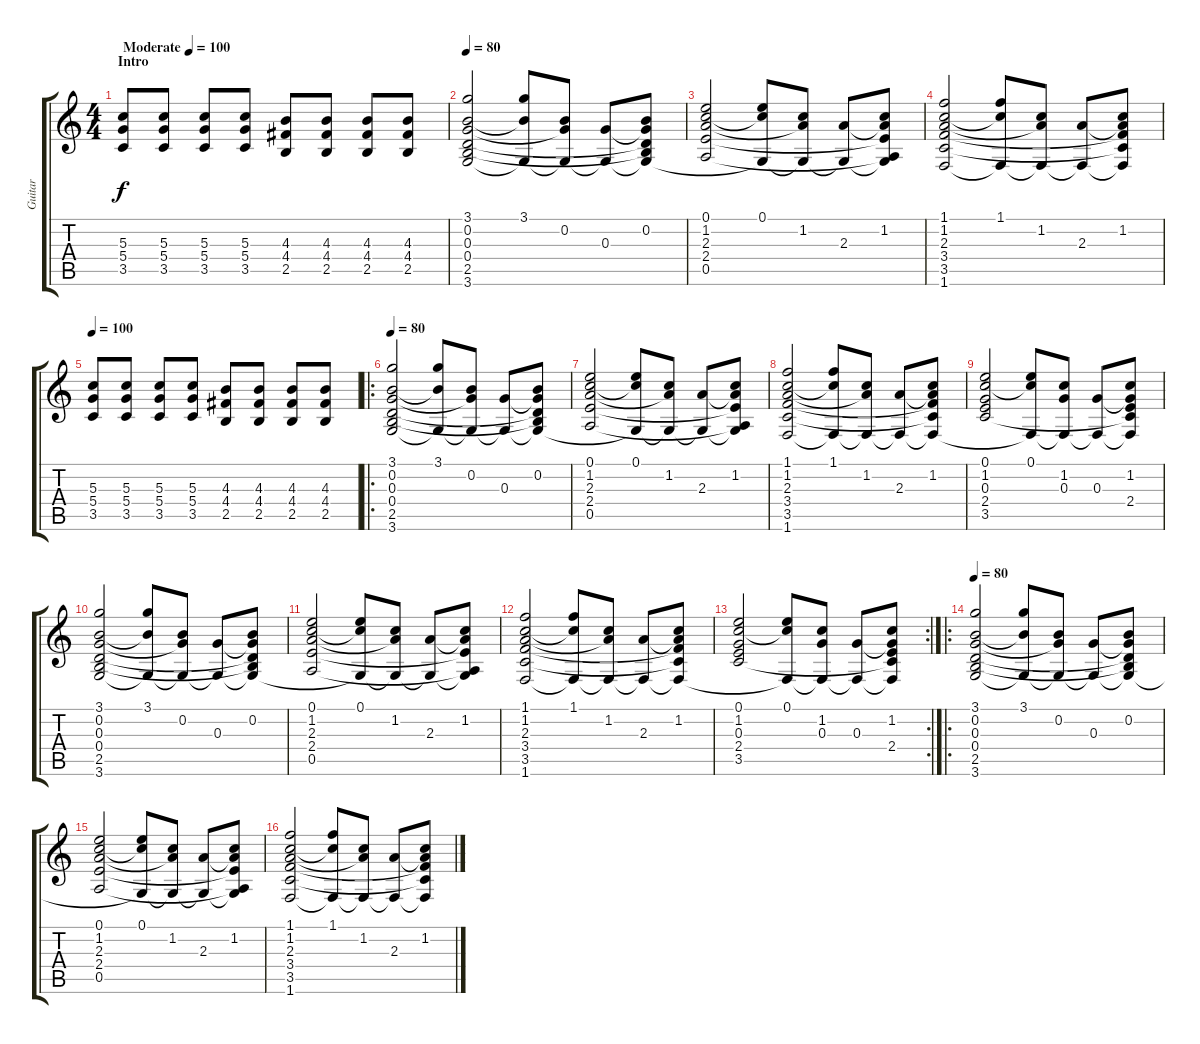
\track ("Guitar" "Guitar") {instrument distortionguitar}
\staff {score tabs}
\tuning (E4 B3 G3 D3 A2 E2) {hide}
\ts (4 4)
\section ("" "Intro")
\tempo (100 "Moderate")
\clef g2
\ks c
(5.3 5.4 3.5).8{dy f instrument distortionguitar} (5.3 5.4 3.5).8 (5.3 5.4 3.5).8 (5.3 5.4 3.5).8 (4.3 4.4 2.5).8 (4.3 4.4 2.5).8 (4.3 4.4 2.5).8 (4.3 4.4 2.5).8 |
\tempo 80
(3.1 0.2 0.3 0.4 2.5 3.6).2{instrument electricguitarclean} (3.1 0.2{t} 3.6{t}).8 (0.2 0.3{t} 3.6{t}).8 (0.3 3.6{t}).8 (0.2 0.3{t} 0.4{t} 2.5{t} 3.6{t}).8 |
(0.1 1.2 2.3 2.4 0.5).2{instrument electricguitarclean} (0.1 1.2{t} 3.6{t}).8 (1.2 2.3{t} 3.6{t}).8 (2.3 3.6{t}).8 (1.2 2.3{t} 2.4{t} 0.5{t} 3.6{t}).8 |
(1.1 1.2 2.3 3.4 3.5 1.6).2{instrument electricguitarclean} (1.1 1.2{t} 1.6{t}).8 (1.2 2.3{t} 1.6{t}).8 (2.3 1.6{t}).8 (1.2 2.3{t} 3.4{t} 3.5{t} 1.6{t}).8 |
\tempo 100
(5.3 5.4 3.5).8{instrument distortionguitar} (5.3 5.4 3.5).8 (5.3 5.4 3.5).8 (5.3 5.4 3.5).8 (4.3 4.4 2.5).8 (4.3 4.4 2.5).8 (4.3 4.4 2.5).8 (4.3 4.4 2.5).8 |
\ro
\tempo 80
(3.1 0.2 0.3 0.4 2.5 3.6).2{instrument electricguitarclean} (3.1 0.2{t} 3.6{t}).8 (0.2 0.3{t} 3.6{t}).8 (0.3 3.6{t}).8 (0.2 0.3{t} 0.4{t} 2.5{t} 3.6{t}).8 |
(0.1 1.2 2.3 2.4 0.5).2{instrument electricguitarclean} (0.1 1.2{t} 3.6{t}).8 (1.2 2.3{t} 3.6{t}).8 (2.3 3.6{t}).8 (1.2 2.3{t} 2.4{t} 0.5{t} 3.6{t}).8 |
(1.1 1.2 2.3 3.4 3.5 1.6).2{instrument electricguitarclean} (1.1 1.2{t} 1.6{t}).8 (1.2 2.3{t} 1.6{t}).8 (2.3 1.6{t}).8 (1.2 2.3{t} 3.4{t} 3.5{t} 1.6{t}).8 |
(0.1 1.2 0.3 2.4 3.5).2{instrument electricguitarclean} (0.1 1.2{t} 1.6{t}).8 (1.2 0.3 1.6{t}).8 (0.3 1.6{t}).8 (1.2 0.3{t} 2.4 3.5{t} 1.6{t}).8 |
(3.1 0.2 0.3 0.4 2.5 3.6).2{instrument electricguitarclean} (3.1 0.2{t} 3.6{t}).8 (0.2 0.3{t} 3.6{t}).8 (0.3 3.6{t}).8 (0.2 0.3{t} 0.4{t} 2.5{t} 3.6{t}).8 |
(0.1 1.2 2.3 2.4 0.5).2{instrument electricguitarclean} (0.1 1.2{t} 3.6{t}).8 (1.2 2.3{t} 3.6{t}).8 (2.3 3.6{t}).8 (1.2 2.3{t} 2.4{t} 0.5{t} 3.6{t}).8 |
(1.1 1.2 2.3 3.4 3.5 1.6).2{instrument electricguitarclean} (1.1 1.2{t} 1.6{t}).8 (1.2 2.3{t} 1.6{t}).8 (2.3 1.6{t}).8 (1.2 2.3{t} 3.4{t} 3.5{t} 1.6{t}).8 |
\rc 2
(0.1 1.2 0.3 2.4 3.5).2{instrument electricguitarclean} (0.1 1.2{t} 1.6{t}).8 (1.2 0.3 1.6{t}).8 (0.3 1.6{t}).8 (1.2 0.3{t} 2.4 3.5{t} 1.6{t}).8 |
\ro
\tempo 80
(3.1 0.2 0.3 0.4 2.5 3.6).2{instrument electricguitarclean} (3.1 0.2{t} 3.6{t}).8 (0.2 0.3{t} 3.6{t}).8 (0.3 3.6{t}).8 (0.2 0.3{t} 0.4{t} 2.5{t} 3.6{t}).8 |
(0.1 1.2 2.3 2.4 0.5).2{instrument electricguitarclean} (0.1 1.2{t} 3.6{t}).8 (1.2 2.3{t} 3.6{t}).8 (2.3 3.6{t}).8 (1.2 2.3{t} 2.4{t} 0.5{t} 3.6{t}).8 |
(1.1 1.2 2.3 3.4 3.5 1.6).2{instrument electricguitarclean} (1.1 1.2{t} 1.6{t}).8 (1.2 2.3{t} 1.6{t}).8 (2.3 1.6{t}).8 (1.2 2.3{t} 3.4{t} 3.5{t} 1.6{t}).8
